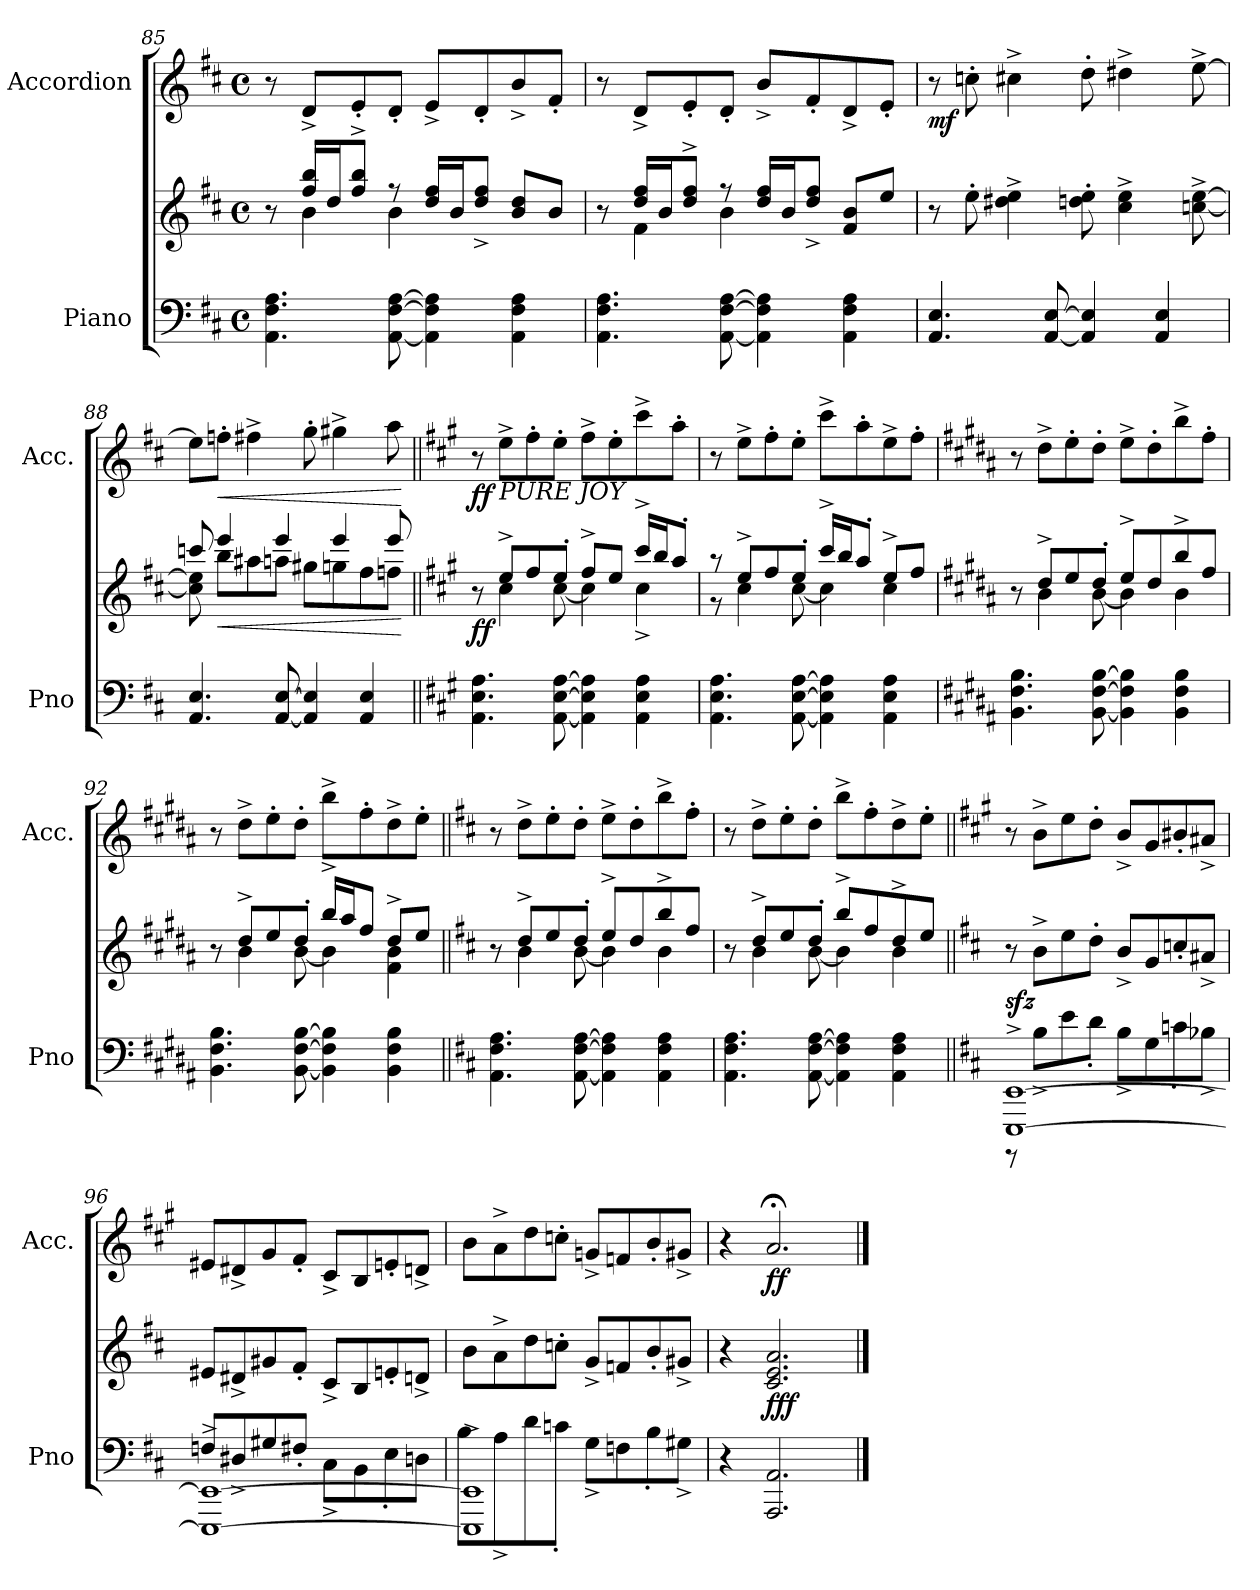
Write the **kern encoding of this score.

**kern	**kern	**dynam	**kern	**dynam
*part2	*part2	*part2	*part1	*part1
*staff3	*staff2	*staff2/3	*staff1	*staff1
*I"Piano	*	*	*I"Accordion	*
*I'Pno	*	*	*I'Acc.	*
*clefF4	*clefG2	*	*clefG2	*
*k[f#c#]	*k[f#c#]	*	*k[f#c#]	*
*M4/4	*M4/4	*	*M4/4	*
*met(c)	*met(c)	*	*met(c)	*
=85	=85	=85	=85	=85
*	*^	*	*	*
4.AA\ 4.F#\ 4.A\	8r	8ryy	.	8r	.
.	16ff#/ 16bb/LL	4b\	.	8d^/L	.
.	16dd/J	.	.	.	.
.	8ff#/^ 8bb/^J	.	.	8e'/	.
[8AA\ [8F#\ [8A\	8r	4b\	.	8d'/J	.
4AA\] 4F#\] 4A\]	16dd/ 16ff#/LL	.	.	8e^/L	.
.	16b/J	.	.	.	.
.	8dd/^ 8ff#/^J	4.ryy	.	8d'/	.
4AA\ 4F#\ 4A\	8b/ 8dd/L	.	.	8b^/	.
.	8b/J	.	.	8f#'/J	.
!!LO:LB:g=z
=86	=86	=86	=86	=86	=86
4.AA\ 4.F#\ 4.A\	8r	8ryy	.	8r	.
.	16dd/ 16ff#/LL	4f#\	.	8d^/L	.
.	16b/J	.	.	.	.
.	8dd/^ 8ff#/^J	.	.	8e'/	.
[8AA\ [8F#\ [8A\	8r	4b\	.	8d'/J	.
4AA\] 4F#\] 4A\]	16dd/ 16ff#/LL	.	.	8b^/L	.
.	16b/J	.	.	.	.
.	8dd/^ 8ff#/^J	4.ryy	.	8f#'/	.
4AA\ 4F#\ 4A\	8f#/ 8b/L	.	.	8d^/	.
.	8ee/J	.	.	8e'/J	.
*	*v	*v	*	*	*
=87	=87	=87	=87	=87
!	!	!	!	!LO:DY:b
4.AA/ 4.E/	8r	.	8r	mf
.	8ee'\	.	8ccn'\	.
.	4dd#X\^ 4ee\^	.	4cc#X^\	.
[8AA/ [8E/	.	.	.	.
4AA/] 4E/]	8ddn\' 8ee\'	.	8dd'\	.
.	4cc#\^ 4ee\^	.	4dd#X^\	.
4AA/ 4E/	.	.	.	.
.	[8ccn\^ [8ee\^	.	[8ee^\	.
=88	=88	=88	=88	=88
*	*^	*	*	*
4.AA/ 4.E/	8cc\] 8ee\]	8cccn/	.	8ee\L]	.
!	!	!	!LO:HP:b	!	!LO:HP:b
.	4eee/	8bb\L	<	8ffn'\J	<
.	.	8aa#X\	.	4ff#X^\	.
[8AA/ [8E/	4eee/	8aan\J	.	.	.
4AA/] 4E/]	.	8gg#X\L	.	8gg'\	.
.	4eee/	8ggn\	.	4gg#X^\	.
4AA/ 4E/	.	8ff#\	.	.	.
.	8eee/	8ffn\J	.	8aa\	.
*	*v	*v	*	*	*
.	.	[	.	[
!!LO:PB:g=z
=89||	=89||	=89||	=89||	=89||
*k[f#c#g#]	*k[f#c#g#]	*	*k[f#c#g#]	*
*	*^	*	*	*
!	!	!	!LO:DY:b	!	!LO:DY:b
4.AA\ 4.E\ 4.A\	8r	8ryy	ff	8r	ff
!	!	!	!	!LO:TX:b:i:t=PURE JOY	!
.	8ee^/L	4cc#\	.	8ee^\L	.
.	8ff#/	.	.	8ff#'\	.
[8AA\ [8E\ [8A\	8ee'/J	[8cc#\	.	8ee'\J	.
4AA\] 4E\] 4A\]	8ff#^/L	4cc#\]	.	8ff#^\L	.
.	8ee/J	.	.	8ee'\	.
4AA\ 4E\ 4A\	16ccc#^/LL	4cc#^\	.	8ccc#^\	.
.	16bb/J	.	.	.	.
.	8aa'/J	.	.	8aa'\J	.
=90	=90	=90	=90	=90	=90
4.AA\ 4.E\ 4.A\	8r	8r	.	8r	.
.	8ee^/L	4cc#\	.	8ee^\L	.
.	8ff#/	.	.	8ff#'\	.
[8AA\ [8E\ [8A\	8ee'/J	[8cc#\	.	8ee'\J	.
4AA\] 4E\] 4A\]	16ccc#^/LL	4cc#\]	.	8ccc#^\L	.
.	16bb/J	.	.	.	.
.	8aa'/J	.	.	8aa'\	.
4AA\ 4E\ 4A\	8ee^/L	4cc#\	.	8ee^\	.
.	8ff#/J	.	.	8ff#'\J	.
=91	=91	=91	=91	=91	=91
*k[f#c#g#d#a#]	*k[f#c#g#d#a#]	*	*	*k[f#c#g#d#a#]	*
4.BB\ 4.F#\ 4.B\	8r	8ryy	.	8r	.
.	8dd#^/L	4b\	.	8dd#^\L	.
.	8ee/	.	.	8ee'\	.
[8BB\ [8F#\ [8B\	8dd#'/J	[8b\	.	8dd#'\J	.
4BB\] 4F#\] 4B\]	8ee^/L	4b\]	.	8ee^\L	.
.	8dd#/	.	.	8dd#'\	.
4BB\ 4F#\ 4B\	8bb^/	4b\	.	8bb^\	.
.	8ff#/J	.	.	8ff#'\J	.
=92	=92	=92	=92	=92	=92
4.BB\ 4.F#\ 4.B\	8r	8ryy	.	8r	.
.	8dd#^/L	4b\	.	8dd#^\L	.
.	8ee/	.	.	8ee'\	.
[8BB\ [8F#\ [8B\	8dd#'/J	[8b\	.	8dd#'\J	.
4BB\] 4F#\] 4B\]	16bb^/LL	4b\]	.	8bb^\L	.
.	16aa#/J	.	.	.	.
.	8ff#/J	.	.	8ff#'\	.
4BB\ 4F#\ 4B\	8dd#^/L	4f#\ 4b\	.	8dd#^\	.
.	8ee/J	.	.	8ee'\J	.
!!LO:LB:g=z
=93||	=93||	=93||	=93||	=93||	=93||
*k[f#c#]	*k[f#c#]	*	*	*k[f#c#]	*
4.AA\ 4.F#\ 4.A\	8r	8ryy	.	8r	.
.	8dd^/L	4b\	.	8dd^\L	.
.	8ee/	.	.	8ee'\	.
[8AA\ [8F#\ [8A\	8dd'/J	[8b\	.	8dd'\J	.
4AA\] 4F#\] 4A\]	8ee^/L	4b\]	.	8ee^\L	.
.	8dd/	.	.	8dd'\	.
4AA\ 4F#\ 4A\	8bb^/	4b\	.	8bb^\	.
.	8ff#/J	.	.	8ff#'\J	.
=94	=94	=94	=94	=94	=94
4.AA\ 4.F#\ 4.A\	8r	8ryy	.	8r	.
.	8dd^/L	4b\	.	8dd^\L	.
.	8ee/	.	.	8ee'\	.
[8AA\ [8F#\ [8A\	8dd'/J	[8b\	.	8dd'\J	.
4AA\] 4F#\] 4A\]	8bb^/L	4b\]	.	8bb^\L	.
.	8ff#/	.	.	8ff#'\	.
4AA\ 4F#\ 4A\	8dd^/	4b\	.	8dd^\	.
.	8ee/J	.	.	8ee'\J	.
*	*v	*v	*	*	*
=95||	=95||	=95||	=95||	=95||
*	*	*	*k[f#c#g#]	*
*^	*	*	*	*
!	!	!	!LO:DY:b	!	!
[1EEE^ [1EE^	8r	8r	sfz	8r	.
.	8B^\L	8b^\L	.	8b^\L	.
.	8e\	8ee\	.	8ee\	.
.	8d'\J	8dd'\J	.	8dd'\J	.
.	8B^\L	8b^/L	.	8b^/L	.
.	8G\	8g/	.	8g#/	.
.	8cn'\	8ccn'/	.	8b#X'/	.
.	8B-X^\J	8a#X^/J	.	8a#X^/J	.
=96	=96	=96	=96	=96	=96
1EEE_^ 1EE_^	8Fn/L	8e#X/L	.	8e#X/L	.
.	8D#X^/	8d#X^/	.	8d#X^/	.
.	8G#X/	8g#X/	.	8g#/	.
.	8F#X'/J	8f#'/J	.	8f#'/J	.
.	8C#^\L	8c#^/L	.	8c#^/L	.
.	8BB\	8B/	.	8B/	.
.	8E'\	8en'/	.	8en'/	.
.	8Dn\J	8dn^/J	.	8dn^/J	.
!!LO:LB:g=z
=97	=97	=97	=97	=97	=97
1EEE]^ 1EE]^	8B\L	8b\L	.	8b\L	.
.	8A^\	8a^\	.	8a^\	.
.	8d\	8dd\	.	8dd\	.
.	8cn'\J	8ccn'\J	.	8ccn'\J	.
.	8G^\L	8g^/L	.	8gn^/L	.
.	8Fn\	8fn/	.	8fn/	.
.	8B'\	8b'/	.	8b'/	.
.	8G#X^\J	8g#X^/J	.	8g#X^/J	.
*v	*v	*	*	*	*
=98	=98	=98	=98	=98
4r	4r	.	4r	.
!	!	!LO:DY:b	!	!LO:DY:b
2.AAA/ 2.AA/	2.c#/ 2.e/ 2.a/	fff	2.a;</	ff
==	==	==	==	==
*-	*-	*-	*-	*-
